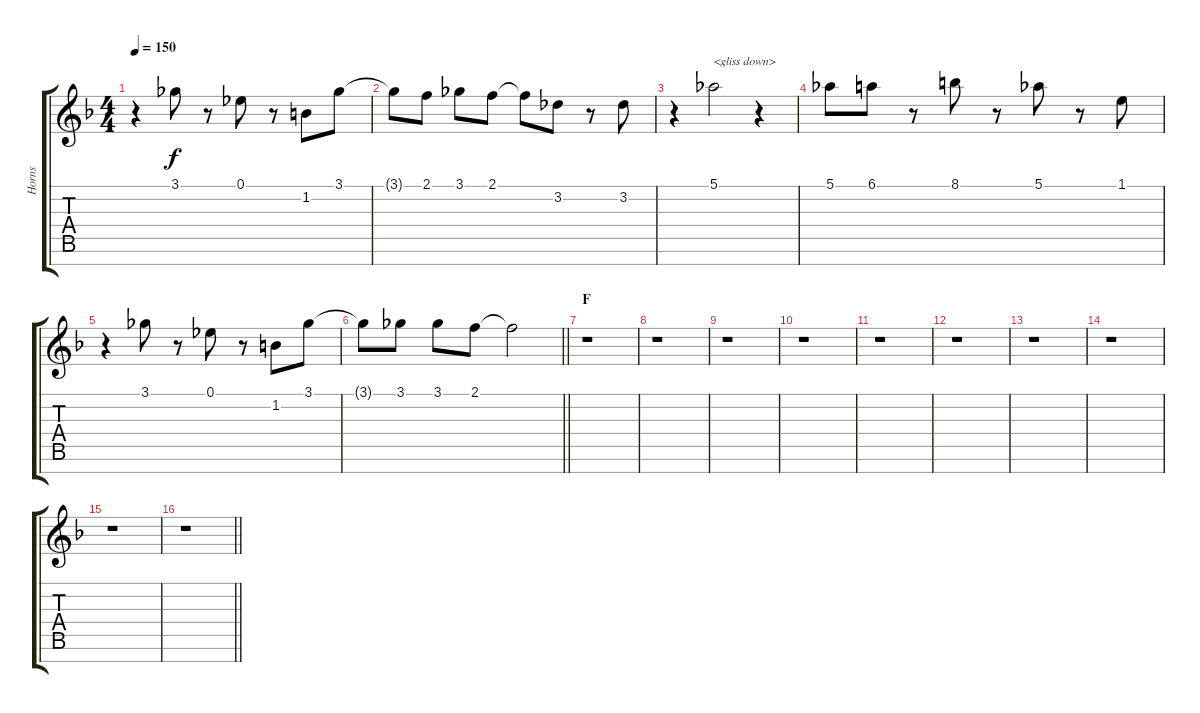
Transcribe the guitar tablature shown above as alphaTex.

\track ("Horns" "Horns") {instrument brasssection}
\staff {score tabs}
\tuning (Eb5 Bb4 Gb4 Db4 Ab3 Eb3 Bb2) {hide}
\ts (4 4)
\tempo 150
\clef g2
\ks f
r.4{dy f} 3.1.8 r.8 0.1.8 r.8 1.2.8 3.1.8 |
3.1{t}.8 2.1.8 3.1.8 2.1.8 2.1{t}.8 3.2.8 r.8 3.2.8 |
r.4 5.1.2{txt "<gliss down>"} r.4 |
5.1.8 6.1.8 r.8 8.1.8 r.8 5.1.8 r.8 1.1.8 |
r.4 3.1.8 r.8 0.1.8 r.8 1.2.8 3.1.8 |
\barLineRight lightlight
3.1{t}.8 3.1.8 3.1.8 2.1.8 2.1{t}.2 |
\section ("" "F")
r.1 |
r.1 |
r.1 |
r.1 |
r.1 |
r.1 |
r.1 |
r.1 |
r.1 |
\barLineRight lightlight
r.1
